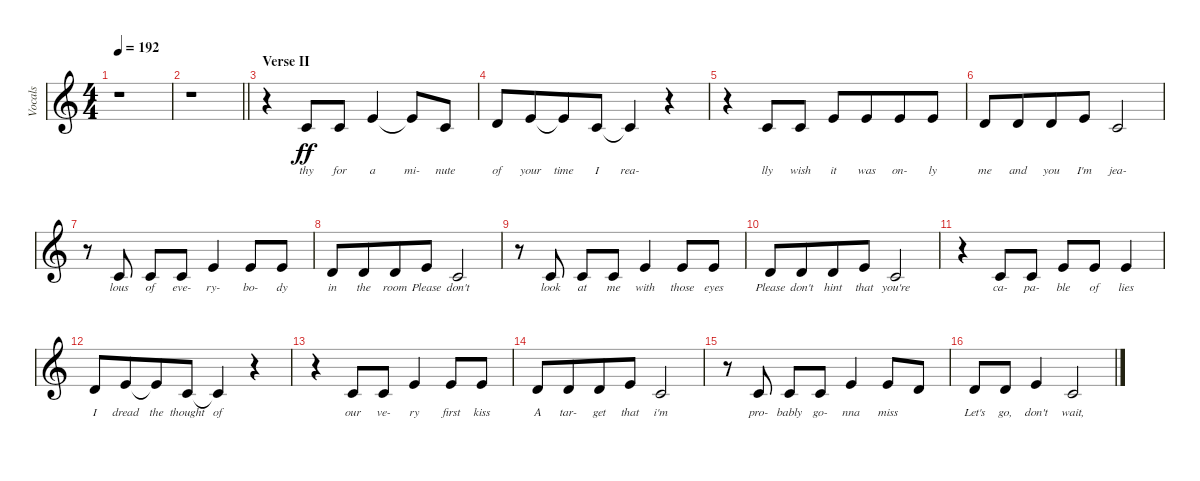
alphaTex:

\track ("Vocals" "Vocals") {instrument tenorsax}
\staff {score}
\tuning (E4 B3 G3 D3 A2 E2) {hide}
\ts (4 4)
\tempo 192
\clef g2
\ks c
r.1{dy ff} |
\barLineRight lightlight
r.1 |
\section ("" "Verse II")
r.4 5.3.8{lyrics (0 "thy") lyrics (1 "") lyrics (2 "") lyrics (3 "") lyrics (4 "")} 5.3.8{lyrics (0 "for") lyrics (1 "") lyrics (2 "") lyrics (3 "") lyrics (4 "")} 9.3.4{lyrics (0 "a") lyrics (1 "") lyrics (2 "") lyrics (3 "") lyrics (4 "")} 9.3{t}.8{lyrics (0 "mi-") lyrics (1 "") lyrics (2 "") lyrics (3 "") lyrics (4 "")} 5.3.8{lyrics (0 "nute") lyrics (1 "") lyrics (2 "") lyrics (3 "") lyrics (4 "")} |
7.3.8{lyrics (0 "of") lyrics (1 "") lyrics (2 "") lyrics (3 "") lyrics (4 "")} 9.3.8{lyrics (0 "your") lyrics (1 "") lyrics (2 "") lyrics (3 "") lyrics (4 "") beam merge} 9.3{t}.8{lyrics (0 "time") lyrics (1 "") lyrics (2 "") lyrics (3 "") lyrics (4 "")} 5.3.8{lyrics (0 "I") lyrics (1 "") lyrics (2 "") lyrics (3 "") lyrics (4 "")} 5.3{t}.4{lyrics (0 "rea-") lyrics (1 "") lyrics (2 "") lyrics (3 "") lyrics (4 "")} r.4 |
r.4 5.3.8{lyrics (0 "lly") lyrics (1 "") lyrics (2 "") lyrics (3 "") lyrics (4 "")} 5.3.8{lyrics (0 "wish") lyrics (1 "") lyrics (2 "") lyrics (3 "") lyrics (4 "")} 9.3.8{lyrics (0 "it") lyrics (1 "") lyrics (2 "") lyrics (3 "") lyrics (4 "")} 9.3.8{lyrics (0 "was") lyrics (1 "") lyrics (2 "") lyrics (3 "") lyrics (4 "") beam merge} 9.3.8{lyrics (0 "on-") lyrics (1 "") lyrics (2 "") lyrics (3 "") lyrics (4 "")} 9.3.8{lyrics (0 "ly") lyrics (1 "") lyrics (2 "") lyrics (3 "") lyrics (4 "")} |
7.3.8{lyrics (0 "me") lyrics (1 "") lyrics (2 "") lyrics (3 "") lyrics (4 "")} 7.3.8{lyrics (0 "and") lyrics (1 "") lyrics (2 "") lyrics (3 "") lyrics (4 "") beam merge} 7.3.8{lyrics (0 "you") lyrics (1 "") lyrics (2 "") lyrics (3 "") lyrics (4 "")} 9.3.8{lyrics (0 "I'm") lyrics (1 "") lyrics (2 "") lyrics (3 "") lyrics (4 "")} 5.3.2{lyrics (0 "jea-") lyrics (1 "") lyrics (2 "") lyrics (3 "") lyrics (4 "")} |
r.8 5.3.8{lyrics (0 "lous") lyrics (1 "") lyrics (2 "") lyrics (3 "") lyrics (4 "")} 5.3.8{lyrics (0 "of") lyrics (1 "") lyrics (2 "") lyrics (3 "") lyrics (4 "")} 5.3.8{lyrics (0 "eve-") lyrics (1 "") lyrics (2 "") lyrics (3 "") lyrics (4 "")} 9.3.4{lyrics (0 "ry-") lyrics (1 "") lyrics (2 "") lyrics (3 "") lyrics (4 "")} 9.3.8{lyrics (0 "bo-") lyrics (1 "") lyrics (2 "") lyrics (3 "") lyrics (4 "")} 9.3.8{lyrics (0 "dy") lyrics (1 "") lyrics (2 "") lyrics (3 "") lyrics (4 "")} |
7.3.8{lyrics (0 "in") lyrics (1 "") lyrics (2 "") lyrics (3 "") lyrics (4 "")} 7.3.8{lyrics (0 "the") lyrics (1 "") lyrics (2 "") lyrics (3 "") lyrics (4 "") beam merge} 7.3.8{lyrics (0 "room") lyrics (1 "") lyrics (2 "") lyrics (3 "") lyrics (4 "")} 9.3.8{lyrics (0 "Please") lyrics (1 "") lyrics (2 "") lyrics (3 "") lyrics (4 "")} 5.3.2{lyrics (0 "don't") lyrics (1 "") lyrics (2 "") lyrics (3 "") lyrics (4 "")} |
r.8 5.3.8{lyrics (0 "look") lyrics (1 "") lyrics (2 "") lyrics (3 "") lyrics (4 "")} 5.3.8{lyrics (0 "at") lyrics (1 "") lyrics (2 "") lyrics (3 "") lyrics (4 "")} 5.3.8{lyrics (0 "me") lyrics (1 "") lyrics (2 "") lyrics (3 "") lyrics (4 "")} 9.3.4{lyrics (0 "with") lyrics (1 "") lyrics (2 "") lyrics (3 "") lyrics (4 "")} 9.3.8{lyrics (0 "those") lyrics (1 "") lyrics (2 "") lyrics (3 "") lyrics (4 "")} 9.3.8{lyrics (0 "eyes") lyrics (1 "") lyrics (2 "") lyrics (3 "") lyrics (4 "")} |
7.3.8{lyrics (0 "Please") lyrics (1 "") lyrics (2 "") lyrics (3 "") lyrics (4 "")} 7.3.8{lyrics (0 "don't") lyrics (1 "") lyrics (2 "") lyrics (3 "") lyrics (4 "") beam merge} 7.3.8{lyrics (0 "hint") lyrics (1 "") lyrics (2 "") lyrics (3 "") lyrics (4 "")} 9.3.8{lyrics (0 "that") lyrics (1 "") lyrics (2 "") lyrics (3 "") lyrics (4 "")} 5.3.2{lyrics (0 "you're") lyrics (1 "") lyrics (2 "") lyrics (3 "") lyrics (4 "")} |
r.4 5.3.8{lyrics (0 "ca-") lyrics (1 "") lyrics (2 "") lyrics (3 "") lyrics (4 "")} 5.3.8{lyrics (0 "pa-") lyrics (1 "") lyrics (2 "") lyrics (3 "") lyrics (4 "")} 9.3.8{lyrics (0 "ble") lyrics (1 "") lyrics (2 "") lyrics (3 "") lyrics (4 "")} 9.3.8{lyrics (0 "of") lyrics (1 "") lyrics (2 "") lyrics (3 "") lyrics (4 "")} 9.3.4{lyrics (0 "lies") lyrics (1 "") lyrics (2 "") lyrics (3 "") lyrics (4 "")} |
7.3.8{lyrics (0 "I") lyrics (1 "") lyrics (2 "") lyrics (3 "") lyrics (4 "")} 9.3.8{lyrics (0 "dread") lyrics (1 "") lyrics (2 "") lyrics (3 "") lyrics (4 "") beam merge} 9.3{t}.8{lyrics (0 "the") lyrics (1 "") lyrics (2 "") lyrics (3 "") lyrics (4 "")} 5.3.8{lyrics (0 "thought") lyrics (1 "") lyrics (2 "") lyrics (3 "") lyrics (4 "")} 5.3{t}.4{lyrics (0 "of") lyrics (1 "") lyrics (2 "") lyrics (3 "") lyrics (4 "")} r.4 |
r.4 5.3.8{lyrics (0 "our") lyrics (1 "") lyrics (2 "") lyrics (3 "") lyrics (4 "")} 5.3.8{lyrics (0 "ve-") lyrics (1 "") lyrics (2 "") lyrics (3 "") lyrics (4 "")} 9.3.4{lyrics (0 "ry") lyrics (1 "") lyrics (2 "") lyrics (3 "") lyrics (4 "")} 9.3.8{lyrics (0 "first") lyrics (1 "") lyrics (2 "") lyrics (3 "") lyrics (4 "")} 9.3.8{lyrics (0 "kiss") lyrics (1 "") lyrics (2 "") lyrics (3 "") lyrics (4 "")} |
7.3.8{lyrics (0 "A") lyrics (1 "") lyrics (2 "") lyrics (3 "") lyrics (4 "")} 7.3.8{lyrics (0 "tar-") lyrics (1 "") lyrics (2 "") lyrics (3 "") lyrics (4 "") beam merge} 7.3.8{lyrics (0 "get") lyrics (1 "") lyrics (2 "") lyrics (3 "") lyrics (4 "")} 9.3.8{lyrics (0 "that") lyrics (1 "") lyrics (2 "") lyrics (3 "") lyrics (4 "")} 5.3.2{lyrics (0 "i'm") lyrics (1 "") lyrics (2 "") lyrics (3 "") lyrics (4 "")} |
r.8 5.3.8{lyrics (0 "pro-") lyrics (1 "") lyrics (2 "") lyrics (3 "") lyrics (4 "")} 5.3.8{lyrics (0 "bably") lyrics (1 "") lyrics (2 "") lyrics (3 "") lyrics (4 "")} 5.3.8{lyrics (0 "go-") lyrics (1 "") lyrics (2 "") lyrics (3 "") lyrics (4 "")} 9.3.4{lyrics (0 "nna") lyrics (1 "") lyrics (2 "") lyrics (3 "") lyrics (4 "")} 9.3.8{lyrics (0 "miss") lyrics (1 "") lyrics (2 "") lyrics (3 "") lyrics (4 "")} 7.3.8{lyrics (0 "") lyrics (1 "") lyrics (2 "") lyrics (3 "") lyrics (4 "")} |
7.3.8{lyrics (0 "Let's") lyrics (1 "") lyrics (2 "") lyrics (3 "") lyrics (4 "")} 7.3.8{lyrics (0 "go,") lyrics (1 "") lyrics (2 "") lyrics (3 "") lyrics (4 "")} 9.3.4{lyrics (0 "don't") lyrics (1 "") lyrics (2 "") lyrics (3 "") lyrics (4 "")} 5.3.2{lyrics (0 "wait,") lyrics (1 "") lyrics (2 "") lyrics (3 "") lyrics (4 "")}
